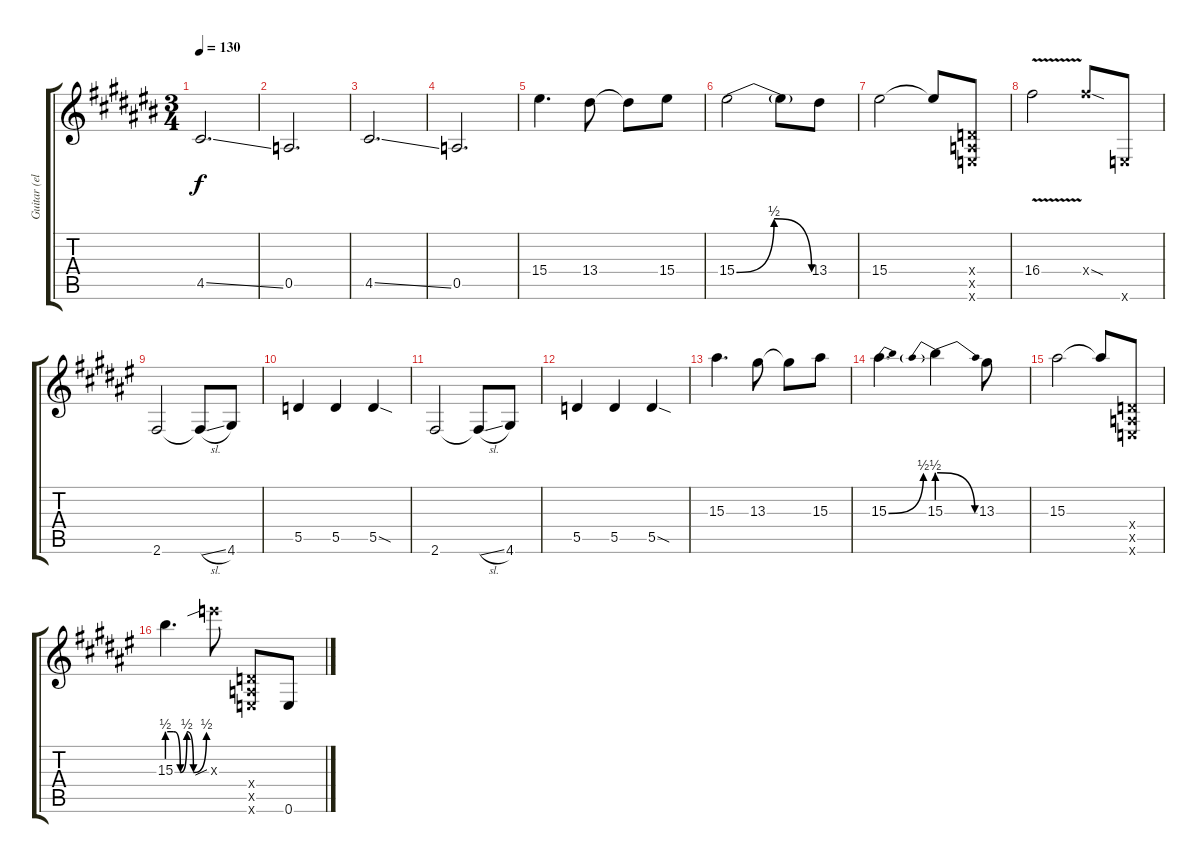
\track ("Guitar (elec.)" "Guitar (el") {instrument overdrivenguitar}
\staff {score tabs}
\tuning (E4 B3 G3 D3 A2 E2) {hide}
\ts (3 4)
\tempo 130
\clef g2
\ks c#
4.5{ss}.2{d dy f} |
0.5.2{d} |
4.5{ss}.2{d} |
0.5.2{d} |
15.4.4{d} 13.4.8 13.4{t}.8 15.4.8 |
15.4{be (bendrelease 0 0 15 2 46 2 60 0)}.2 15.4{t}.8 13.4.8 |
15.4.2 15.4{t}.8 (0.4{x} 0.5{x} 0.6{x}).8 |
16.4{v}.2 16.4{sod x}.8 0.6{x}.8 |
\ks f#
2.6.2 2.6{sl t}.8 4.6.8 |
5.5.4 5.5.4 5.5{sod}.4 |
2.6.2 2.6{sl t}.8 4.6.8 |
5.5.4 5.5.4 5.5{sod}.4 |
15.3.4{d} 13.3.8 13.3{t}.8 15.3.8 |
15.3{be (bend 0 0 60 2)}.4{d} 15.3{be (prebendrelease 0 2 60 0)}.4 13.3.8 |
15.3.2 15.3{t}.8 (0.4{x} 0.5{x} 0.6{x}).8 |
15.3{be (custom 0 2 10 2 20 0 30 2 40 0 60 2)}.4{d} 21.3{sib x}.8 (0.4{x} 0.5{x} 0.6{x}).8 0.6.8
